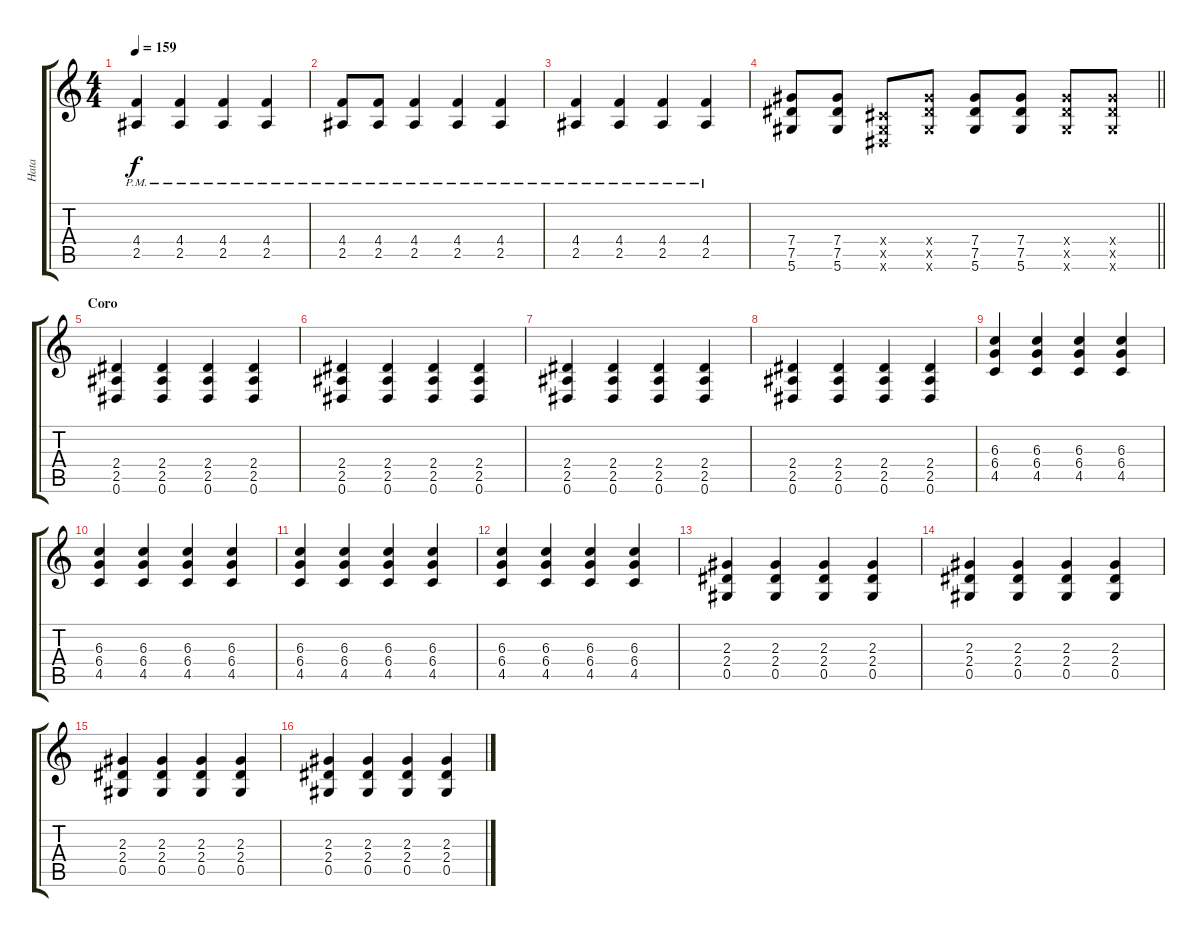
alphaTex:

\track ("Hata" "Hata") {instrument acousticguitarsteel}
\staff {score tabs}
\tuning (Eb4 Bb3 Gb3 Db3 Ab2 Eb2) {hide}
\ts (4 4)
\tempo 159
\clef g2
\ks c
(4.4{pm} 2.5{pm}).4{dy f} (4.4{pm} 2.5{pm}).4 (4.4{pm} 2.5{pm}).4 (4.4{pm} 2.5{pm}).4 |
(4.4{pm} 2.5{pm}).8 (4.4{pm} 2.5{pm}).8 (4.4{pm} 2.5{pm}).4 (4.4{pm} 2.5{pm}).4 (4.4{pm} 2.5{pm}).4 |
(4.4{pm} 2.5{pm}).4 (4.4{pm} 2.5{pm}).4 (4.4{pm} 2.5{pm}).4 (4.4{pm} 2.5{pm}).4 |
\barLineRight lightlight
(7.4 7.5 5.6).8 (7.4 7.5 5.6).8 (0.4{x} 0.5{x} 0.6{x}).8 (7.4{x} 7.5{x} 5.6{x}).8 (7.4 7.5 5.6).8 (7.4 7.5 5.6).8 (7.4{x} 7.5{x} 5.6{x}).8 (7.4{x} 7.5{x} 5.6{x}).8 |
\section ("" "Coro")
(2.4 2.5 0.6).4 (2.4 2.5 0.6).4 (2.4 2.5 0.6).4 (2.4 2.5 0.6).4 |
(2.4 2.5 0.6).4 (2.4 2.5 0.6).4 (2.4 2.5 0.6).4 (2.4 2.5 0.6).4 |
(2.4 2.5 0.6).4 (2.4 2.5 0.6).4 (2.4 2.5 0.6).4 (2.4 2.5 0.6).4 |
(2.4 2.5 0.6).4 (2.4 2.5 0.6).4 (2.4 2.5 0.6).4 (2.4 2.5 0.6).4 |
(6.3 6.4 4.5).4 (6.3 6.4 4.5).4 (6.3 6.4 4.5).4 (6.3 6.4 4.5).4 |
(6.3 6.4 4.5).4 (6.3 6.4 4.5).4 (6.3 6.4 4.5).4 (6.3 6.4 4.5).4 |
(6.3 6.4 4.5).4 (6.3 6.4 4.5).4 (6.3 6.4 4.5).4 (6.3 6.4 4.5).4 |
(6.3 6.4 4.5).4 (6.3 6.4 4.5).4 (6.3 6.4 4.5).4 (6.3 6.4 4.5).4 |
(2.3 2.4 0.5).4 (2.3 2.4 0.5).4 (2.3 2.4 0.5).4 (2.3 2.4 0.5).4 |
(2.3 2.4 0.5).4 (2.3 2.4 0.5).4 (2.3 2.4 0.5).4 (2.3 2.4 0.5).4 |
(2.3 2.4 0.5).4 (2.3 2.4 0.5).4 (2.3 2.4 0.5).4 (2.3 2.4 0.5).4 |
(2.3 2.4 0.5).4 (2.3 2.4 0.5).4 (2.3 2.4 0.5).4 (2.3 2.4 0.5).4
